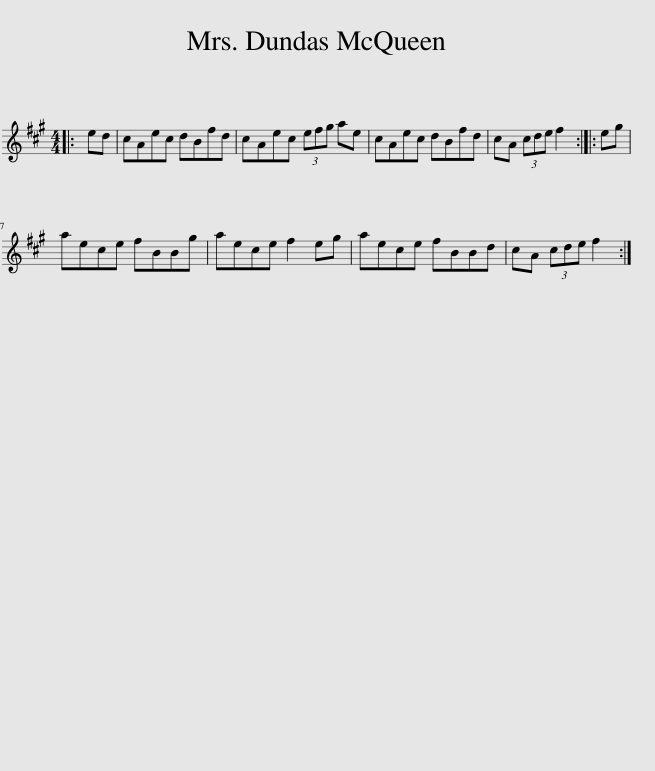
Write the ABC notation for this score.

X:1
L:1/8
M:4/4
I:linebreak $
K:A
V:1 treble
V:1
|: ed | cAec dBfd | cAec (3efg ae | cAec dBfd | cA (3cde f2 :: %5
 eg |$ aece fBBg | aece f2 eg | aece fBBd | cA (3cde f2 :| %10
